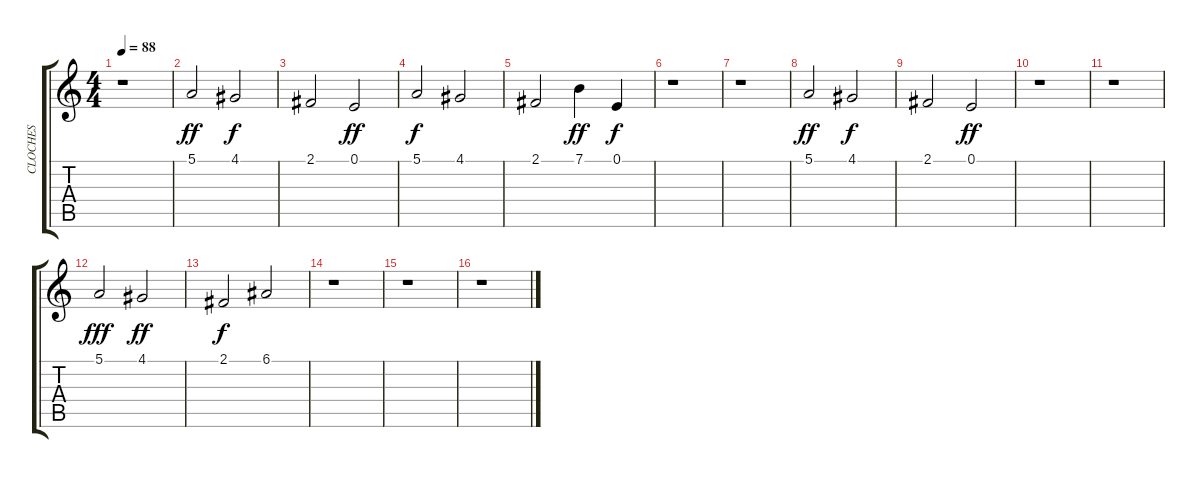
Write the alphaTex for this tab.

\track ("CLOCHES" "CLOCHES") {instrument tubularbells}
\staff {score tabs}
\tuning (E4 B3 G3 D3 A2 E2) {hide}
\ts (4 4)
\tempo 88
\clef g2
\ks c
r.1{dy ff instrument tubularbells} |
5.1.2 4.1.2{dy f} |
2.1.2 0.1.2{dy ff} |
5.1.2{dy f} 4.1.2 |
2.1.2 7.1.4{dy ff} 0.1.4{dy f} |
r.1 |
r.1 |
5.1.2{dy ff} 4.1.2{dy f} |
2.1.2 0.1.2{dy ff} |
r.1 |
r.1 |
5.1.2{dy fff} 4.1.2{dy ff} |
2.1.2{dy f} 6.1.2 |
r.1 |
r.1 |
r.1
